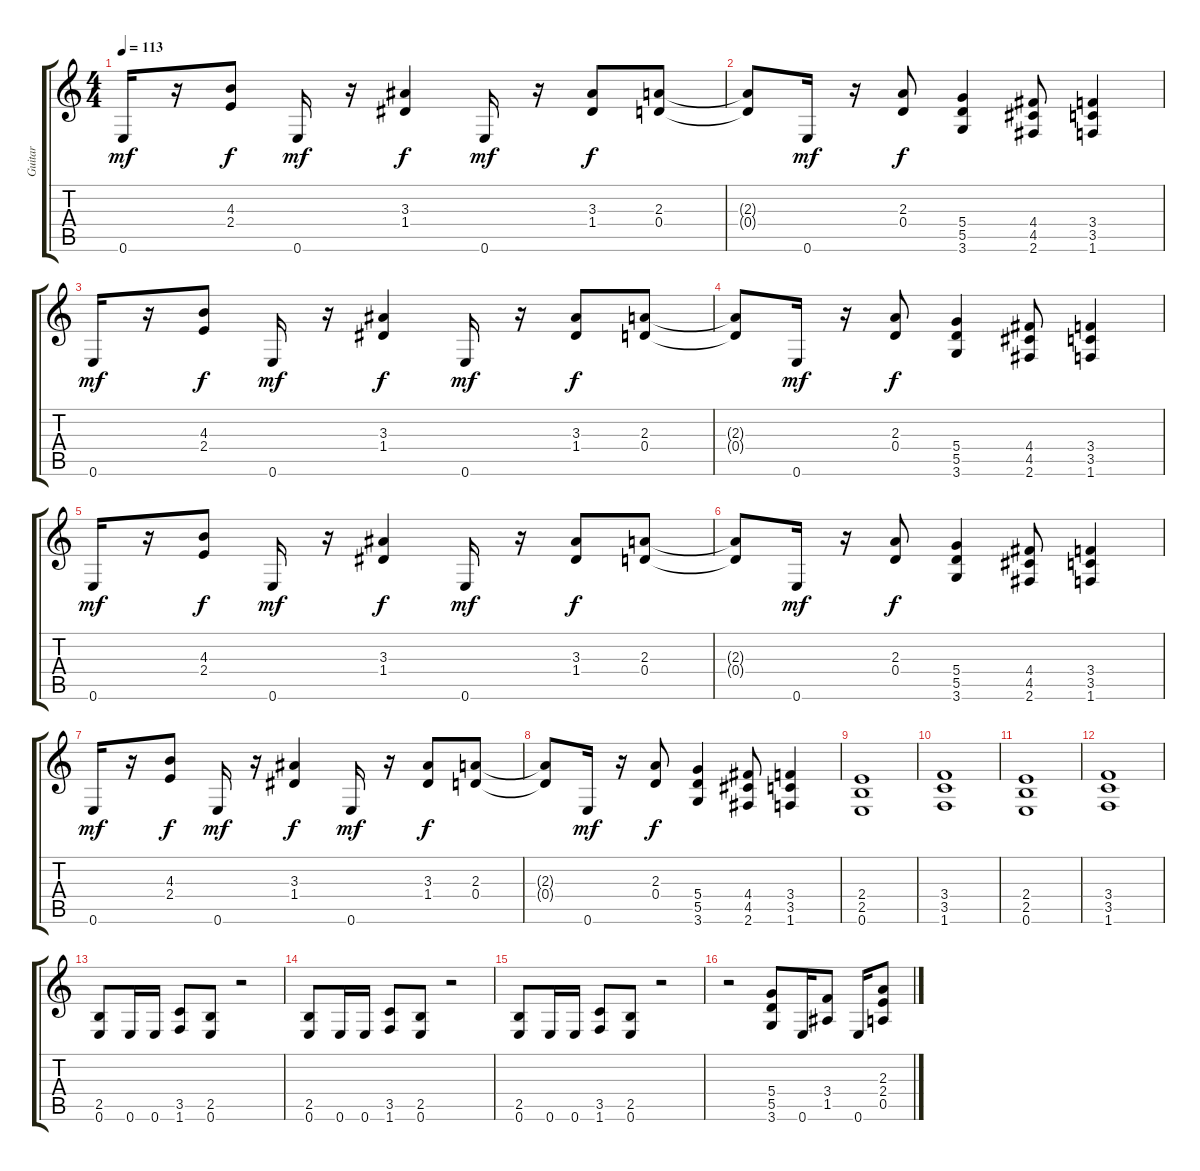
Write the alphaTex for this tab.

\track ("Guitar" "Guitar") {instrument distortionguitar}
\staff {score tabs}
\tuning (E4 B3 G3 D3 A2 E2) {hide}
\ts (4 4)
\tempo 113
\clef g2
\ks c
0.6.16{dy mf} r.16 (4.3 2.4).8{dy f} 0.6.16{dy mf} r.16 (3.3 1.4).4{dy f} 0.6.16{dy mf} r.16 (3.3 1.4).8{dy f} (2.3 0.4).8 |
(2.3{t} 0.4{t}).8 0.6.16{dy mf} r.16 (2.3 0.4).8{dy f} (5.4 5.5 3.6).4 (4.4 4.5 2.6).8 (3.4 3.5 1.6).4 |
0.6.16{dy mf} r.16 (4.3 2.4).8{dy f} 0.6.16{dy mf} r.16 (3.3 1.4).4{dy f} 0.6.16{dy mf} r.16 (3.3 1.4).8{dy f} (2.3 0.4).8 |
(2.3{t} 0.4{t}).8 0.6.16{dy mf} r.16 (2.3 0.4).8{dy f} (5.4 5.5 3.6).4 (4.4 4.5 2.6).8 (3.4 3.5 1.6).4 |
0.6.16{dy mf} r.16 (4.3 2.4).8{dy f} 0.6.16{dy mf} r.16 (3.3 1.4).4{dy f} 0.6.16{dy mf} r.16 (3.3 1.4).8{dy f} (2.3 0.4).8 |
(2.3{t} 0.4{t}).8 0.6.16{dy mf} r.16 (2.3 0.4).8{dy f} (5.4 5.5 3.6).4 (4.4 4.5 2.6).8 (3.4 3.5 1.6).4 |
0.6.16{dy mf} r.16 (4.3 2.4).8{dy f} 0.6.16{dy mf} r.16 (3.3 1.4).4{dy f} 0.6.16{dy mf} r.16 (3.3 1.4).8{dy f} (2.3 0.4).8 |
(2.3{t} 0.4{t}).8 0.6.16{dy mf} r.16 (2.3 0.4).8{dy f} (5.4 5.5 3.6).4 (4.4 4.5 2.6).8 (3.4 3.5 1.6).4 |
(2.4 2.5 0.6).1 |
(3.4 3.5 1.6).1 |
(2.4 2.5 0.6).1 |
(3.4 3.5 1.6).1 |
(2.5 0.6).8 0.6.16 0.6.16 (3.5 1.6).8 (2.5 0.6).8 r.2 |
(2.5 0.6).8 0.6.16 0.6.16 (3.5 1.6).8 (2.5 0.6).8 r.2 |
(2.5 0.6).8 0.6.16 0.6.16 (3.5 1.6).8 (2.5 0.6).8 r.2 |
r.2 (5.4 5.5 3.6).8 0.6.16 (3.4 1.5).8 0.6.16 (2.3 2.4 0.5).8
